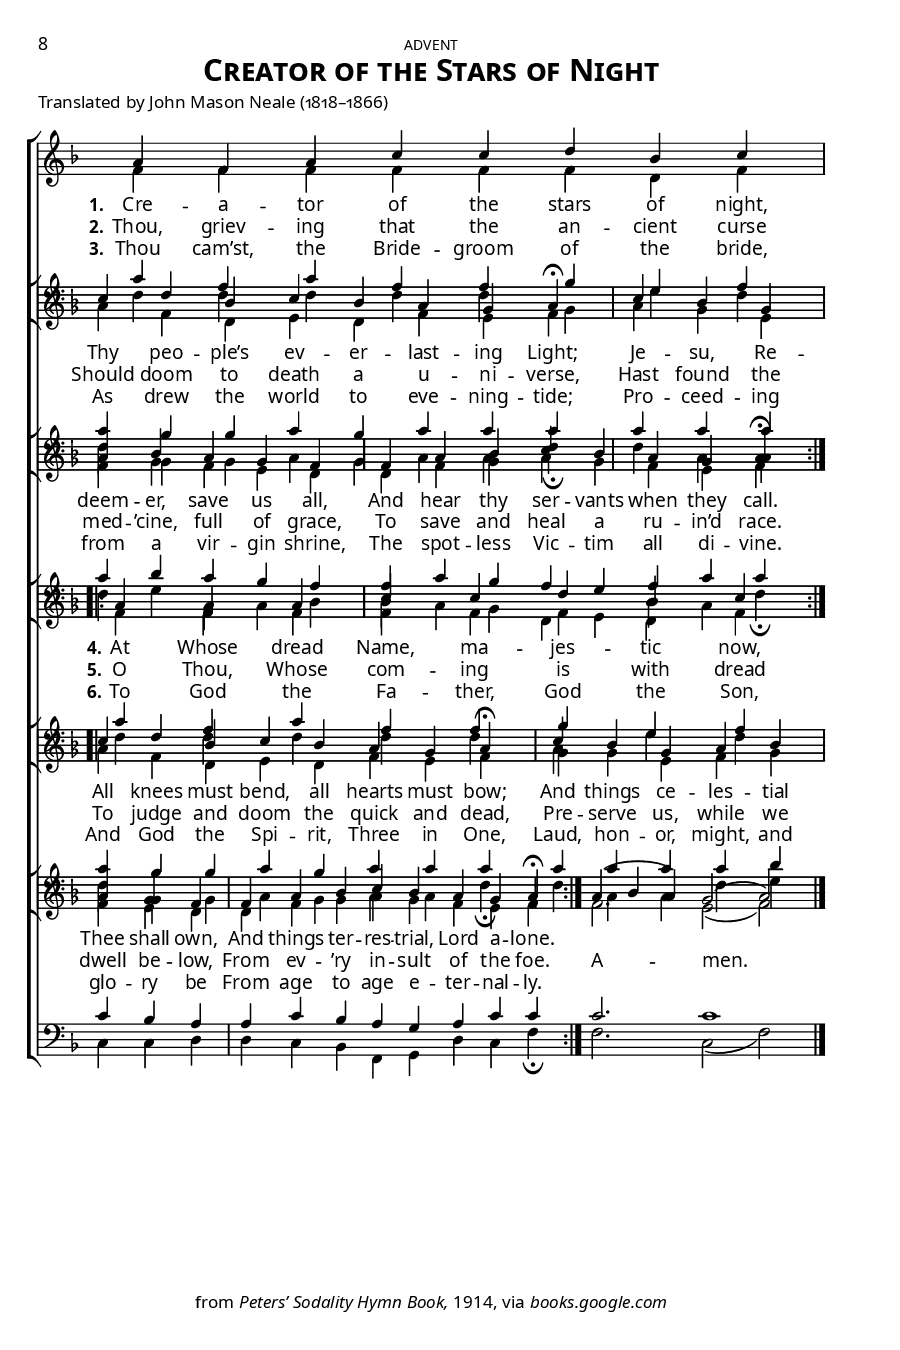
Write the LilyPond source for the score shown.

\version "2.14.2"
\include "util.ly"
\version "2.14.2"
#(set-global-staff-size 15) \paper{ #(define fonts (make-pango-font-tree "GoudyOlSt BT" "Garamond Premier Pro" "Garamond Premier Pro" (/ 15 20))) }
\header {tagline = ""
    title = \markup{\override #'(font-name . "Garamond Premier Pro Semibold"){ \abs-fontsize #15 \smallCapsOldStyle"Creator of the Stars of Night"}}
    poet = \markup\oldStyleNum"Translated by John Mason Neale (1818–1866)"
    %arranger = \markup\oldStyleNum"Edited by Benjamin Bloomfield (1984–)"
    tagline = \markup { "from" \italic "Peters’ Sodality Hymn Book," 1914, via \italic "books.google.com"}
  }
\paper {
  print-all-headers = ##f
  paper-height = 9\in
  paper-width = 6\in
  indent = 0\in
  %system-system-spacing = #'((basic-distance . 10) (padding . 0))
  system-system-spacing =
    #'((basic-distance . 0)
       (minimum-distance . 0)
       (padding . -10)
       (stretchability . 100))
  score-markup-spacing =
    #'((basic-distance . 0)
       (minimum-distance . 0)
       (padding . 0)
       (stretchability . 0))
  markup-system-spacing =
    #'((basic-distance . 0)
       (minimum-distance . 0)
       (padding . 0)
       (stretchability . 0))
  ragged-last-bottom = ##t
  ragged-bottom = ##f
  two-sided = ##t
  inner-margin = 0.5\in
  outer-margin = 0.25\in
  top-margin = 0.25\in
  bottom-margin = 0.25\in
  first-page-number = #008
  print-first-page-number = ##t
  headerLine = \markup{\override #'(font-name . "Garamond Premier Pro") \smallCaps advent}
  oddHeaderMarkup = \markup\fill-line{
     \override #'(font-name . "Garamond Premier Pro")\abs-fontsize #8.5
     \combine 
        \fill-line{"" \on-the-fly #print-page-number-check-first
        \oldStylePageNum""
        }
        \fill-line{\headerLine}
  }
  evenHeaderMarkup = \markup {
     \override #'(font-name . "Garamond Premier Pro")\abs-fontsize #8.5
     \combine
        \on-the-fly #print-page-number-check-first
        \oldStylePageNum""
        \fill-line{\headerLine}
  }
}

\markup\vspace#0.5

















global = {
  \key f \major
  \time 6/8
  \autoBeamOff
  \override DynamicLineSpanner #'staff-padding = #0.0
  \override DynamicLineSpanner #'Y-extent = #'(-1 . 1)
  \set Score.timing = ##f
}

sopMusic = \relative c'' {
  \repeat volta 2 {
    a4 f a
    c c d bes
    c \bar "|"
    c d bes
    c bes a g
    a\fermata \bar "|"
    
    c bes g \bar""
    a bes \bar"" a g
    f \bar "|"
    f a bes
    c bes a g
    a\fermata
  }
}
sopAmen = \relative c'' {
  a4( bes a) g2( a) \bar "|."
}
sopWords = \lyricmode {
  
}

altoMusic = \relative c' {
  f4 f f
  f f f d
  f
  a f d
  e d f e
  f \bar "|"
  
  a g e
  f g f e
  d
  d f g
  a g f e
  f
}
altoAmen = \relative c' {
  f2. e2( f)
}
altoWords = \lyricmode {
  \dropLyricsIX
  \set stanza = #"1."
  Cre -- a -- tor of the stars of night,
  Thy peo -- ple’s ev -- er -- last -- ing Light;
  Je -- su, Re -- deem -- er, save us all,
  And hear thy ser -- vants when they call.

  \set stanza = #"4."
  At Whose dread Name, ma -- jes -- tic now,
  All knees must bend, all hearts must bow;
  And things ce -- les -- tial Thee shall own,
  And things ter -- res -- trial, Lord a -- lone.
}
altoWordsII = \lyricmode {
  \dropLyricsIX
%\markup\italic
  \set stanza = #"2."
  Thou, griev -- ing that the an -- cient curse
  Should doom to death a u -- ni -- verse,
  Hast found the med -- ’cine, full of grace,
  To save and heal a ru -- in’d race.
  
  \set stanza = #" 5."
  O Thou, Whose com -- ing is with dread
  To judge and doom the quick and dead,
  Pre -- serve us, while we dwell be -- low,
  From ev -- ’ry in -- sult of the foe.

  A -- men.
}
altoWordsIII = \lyricmode {
  \dropLyricsIX
  \set stanza = #"3."
  Thou cam’st, the Bride -- groom of the bride,
  As drew the world to eve -- ning -- tide;
  Pro -- ceed -- ing from a vir -- gin shrine,
  The spot -- less Vic -- tim all di -- vine.

  \set stanza = #" 6."
  To God the Fa -- ther, God the Son,
  And God the Spi -- rit, Three in One,
  Laud, hon -- or, might, and glo -- ry be
  From age to age e -- ter -- nal -- ly.
}
altoWordsIV = \lyricmode {
  \set stanza = #"4. "
  \set ignoreMelismata = ##t
}
altoWordsV = \lyricmode {
  \set stanza = #"5. "
  \set ignoreMelismata = ##t
}
altoWordsVI = \lyricmode {
  \set stanza = #"6. "
  \set ignoreMelismata = ##t
}
tenorMusic = \relative c' {
  c4 a c
  a a bes g
  a
  c bes bes
  c bes c c
  c \bar "|"
  
  c c c
  c d c bes
  a
  a c bes
  a g a c
  c
}
tenorAmen = \relative c' {
  c2. c1
}
tenorWords = \lyricmode {

}

bassMusic = \relative c {
  f4 f f
  f f bes, g'
  f
  f bes, bes
  c bes c c
  f\fermata \bar "|"
  
  f c c
  f g c, c
  d
  d c bes
  f g d' c
  f\fermata
}
bassAmen = \relative c {
  f2. c2( f)
}
bassWords = \lyricmode {

}

pianoRH = \relative c' {
  
}
pianoLH = \relative c' {
  
}

\score {
  <<
   \new ChoirStaff <<
    \new Staff = women <<
      \new Voice = "sopranos" { \voiceOne << \global {\repeat unfold2 \sopMusic \sopAmen}>> }
      \new Voice = "altos" { \voiceTwo << \global {\repeat unfold2 \altoMusic \altoAmen} >> }
    >>
    \new Lyrics \with { alignAboveContext = #"women" \override VerticalAxisGroup #'nonstaff-relatedstaff-spacing = #'((basic-distance . 1))} \lyricsto "sopranos" \sopWords
    \new Lyrics = "altosVI"  \with { alignBelowContext = #"women" \override VerticalAxisGroup #'nonstaff-relatedstaff-spacing = #'((basic-distance . 1))} \lyricsto "altos" \altoWordsVI
    \new Lyrics = "altosV"  \with { alignBelowContext = #"women" \override VerticalAxisGroup #'nonstaff-relatedstaff-spacing = #'((basic-distance . 1))} \lyricsto "altos" \altoWordsV
    \new Lyrics = "altosIV"  \with { alignBelowContext = #"women" \override VerticalAxisGroup #'nonstaff-relatedstaff-spacing = #'((basic-distance . 1))} \lyricsto "altos" \altoWordsIV
    \new Lyrics = "altosIII"  \with { alignBelowContext = #"women" \override VerticalAxisGroup #'nonstaff-relatedstaff-spacing = #'((basic-distance . 1))} \lyricsto "altos" \altoWordsIII
    \new Lyrics = "altosII"  \with { alignBelowContext = #"women" \override VerticalAxisGroup #'nonstaff-relatedstaff-spacing = #'((basic-distance . 1))} \lyricsto "altos" \altoWordsII
    \new Lyrics = "altos"  \with { alignBelowContext = #"women" \override VerticalAxisGroup #'nonstaff-relatedstaff-spacing = #'((padding . -0.5))} \lyricsto "altos" \altoWords
   \new Staff = men <<
      \clef bass
      \new Voice = "tenors" { \voiceOne << \global {\repeat unfold2  \tenorMusic \tenorAmen} >> }
      \new Voice = "basses" { \voiceTwo << \global {\repeat unfold2 \bassMusic \bassAmen} >> }
    >>
    \new Lyrics \with { alignAboveContext = #"men" \override VerticalAxisGroup #'nonstaff-relatedstaff-spacing = #'((basic-distance . 1)) } \lyricsto "tenors" \tenorWords
    \new Lyrics \with { alignBelowContext = #"men" \override VerticalAxisGroup #'nonstaff-relatedstaff-spacing = #'((basic-distance . 1)) } \lyricsto "basses" \bassWords
  >>
%    \new PianoStaff << \new Staff { \new Voice { \pianoRH } } \new Staff { \clef "bass" \pianoLH } >>
  >>
  \layout {
    \context {
      \Score
      %\override SpacingSpanner #'base-shortest-duration = #(ly:make-moment 1 8)
      %\override SpacingSpanner #'common-shortest-duration = #(ly:make-moment 1 4)
    }
    \context {
      % Remove all empty staves
      \Staff
      \RemoveEmptyStaves \override VerticalAxisGroup #'remove-first = ##t
      \remove "Time_signature_engraver"
    }
  }
  
  \midi {
    %\tempo 4 = 90
    \set Staff.midiInstrument = "flute"
  
    \context {
      \Voice
      \remove "Dynamic_performer"
    }
  }
}
